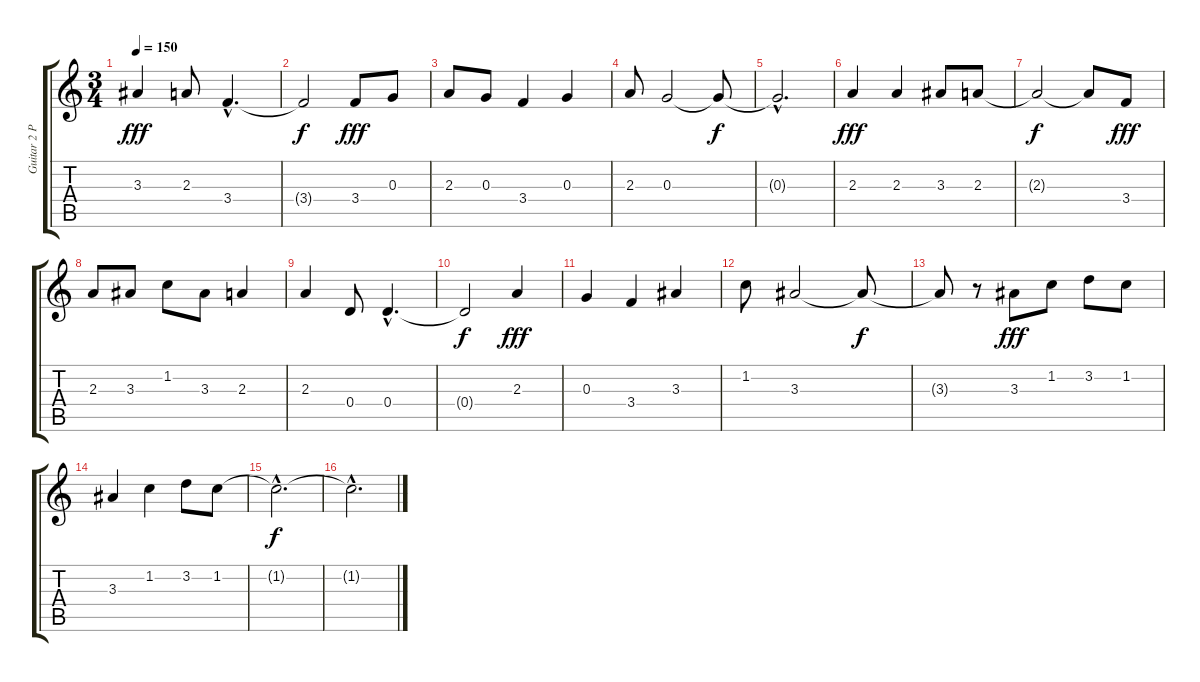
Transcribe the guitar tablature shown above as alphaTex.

\track ("Guitar 2 Part 1" "Guitar 2 P") {instrument distortionguitar}
\staff {score tabs}
\tuning (E4 B3 G3 D3 A2 E2) {hide}
\ts (3 4)
\tempo 150
\clef g2
\ks c
3.3.4{dy fff} 2.3.8 3.4{hac}.4{d} |
3.4{t}.2{dy f} 3.4.8{dy fff} 0.3.8 |
2.3.8 0.3.8 3.4.4 0.3.4 |
2.3.8 0.3.2 0.3{t}.8{dy f} |
0.3{hac t}.2{d} |
2.3.4{dy fff} 2.3.4 3.3.8 2.3.8 |
2.3{t}.2{dy f} 2.3{t}.8 3.4.8{dy fff} |
2.3.8 3.3.8 1.2.8 3.3.8 2.3.4 |
2.3.4 0.4.8 0.4{hac}.4{d} |
0.4{t}.2{dy f} 2.3.4{dy fff} |
0.3.4 3.4.4 3.3.4 |
1.2.8 3.3.2 3.3{t}.8{dy f} |
3.3{t}.8 r.8 3.3.8{dy fff} 1.2.8 3.2.8 1.2.8 |
3.3.4 1.2.4 3.2.8 1.2.8 |
1.2{hac t}.2{d dy f} |
1.2{hac t}.2{d}
